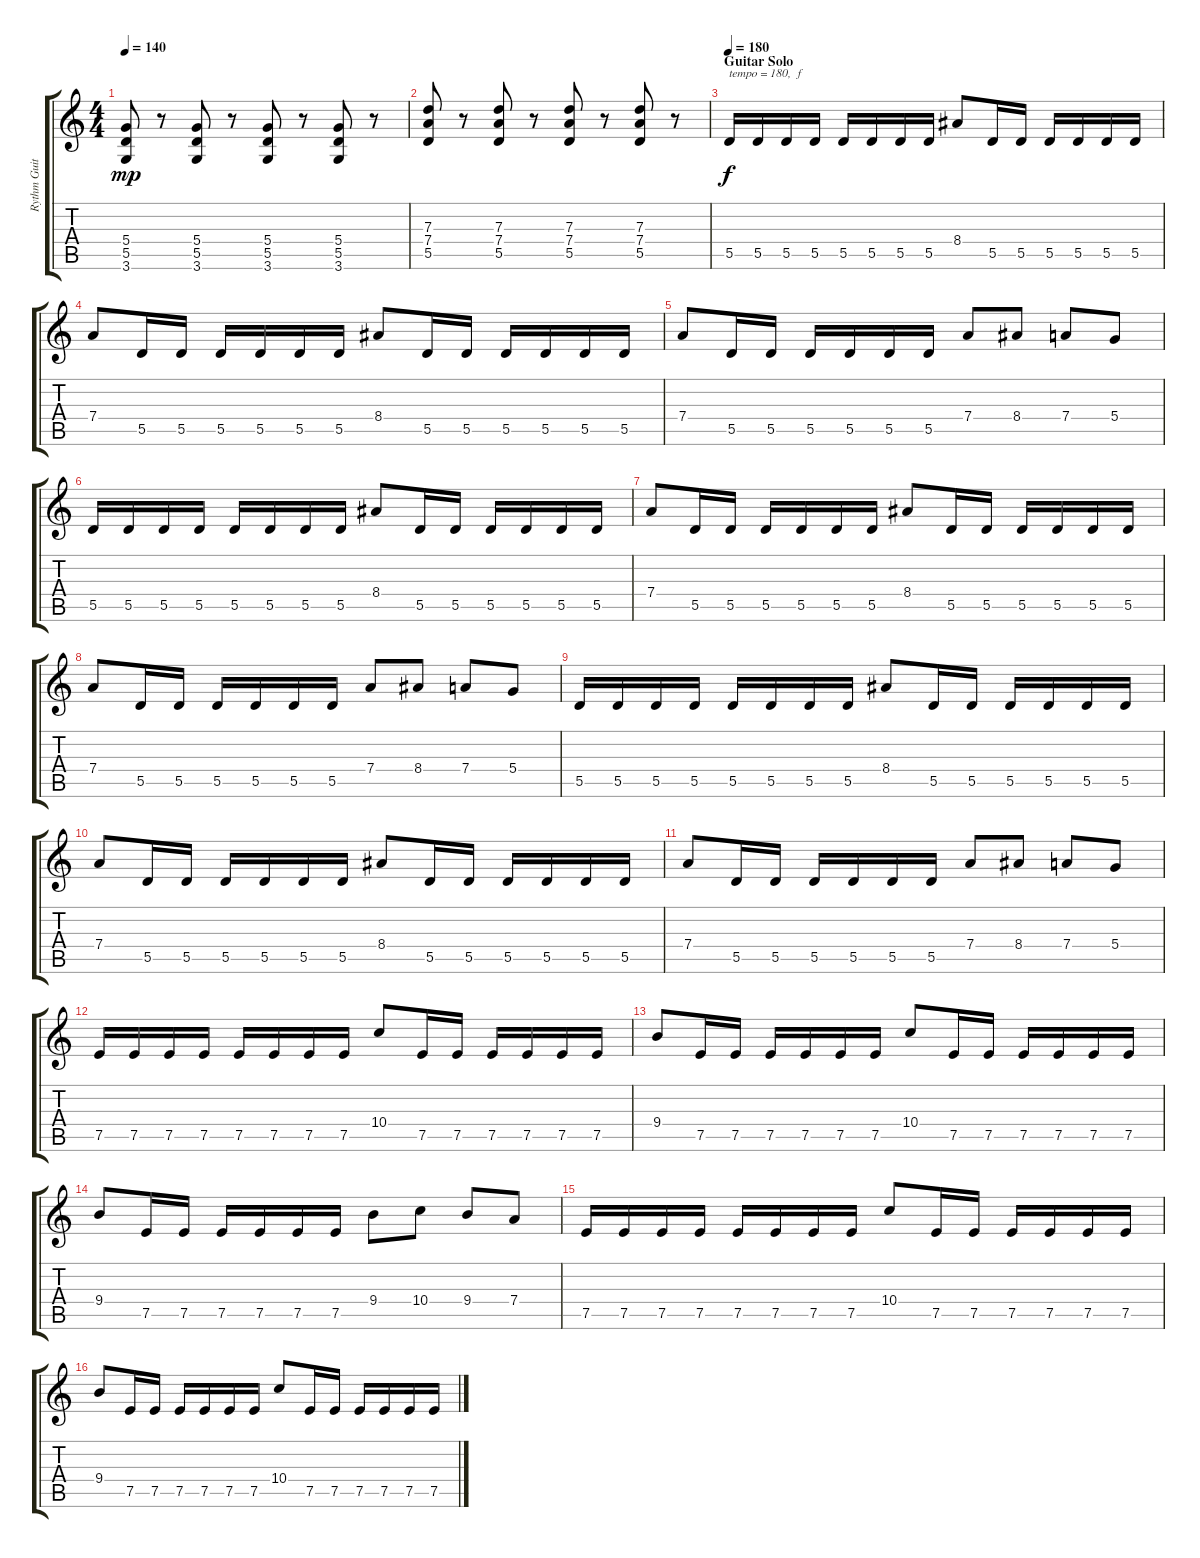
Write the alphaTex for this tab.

\track ("Rythm Guitar" "Rythm Guit") {instrument distortionguitar}
\staff {score tabs}
\tuning (E4 B3 G3 D3 A2 E2) {hide}
\ts (4 4)
\tempo 140
\clef g2
\ks c
(5.4 5.5 3.6).8{dy mp} r.8 (5.4 5.5 3.6).8 r.8 (5.4 5.5 3.6).8 r.8 (5.4 5.5 3.6).8 r.8 |
(7.3 7.4 5.5).8 r.8 (7.3 7.4 5.5).8 r.8 (7.3 7.4 5.5).8 r.8 (7.3 7.4 5.5).8 r.8 |
\section ("" "Guitar Solo")
\tempo 180
5.5.16{txt "tempo = 180,  f" dy f} 5.5.16 5.5.16 5.5.16 5.5.16 5.5.16 5.5.16 5.5.16 8.4.8 5.5.16 5.5.16 5.5.16 5.5.16 5.5.16 5.5.16 |
7.4.8 5.5.16 5.5.16 5.5.16 5.5.16 5.5.16 5.5.16 8.4.8 5.5.16 5.5.16 5.5.16 5.5.16 5.5.16 5.5.16 |
7.4.8 5.5.16 5.5.16 5.5.16 5.5.16 5.5.16 5.5.16 7.4.8 8.4.8 7.4.8 5.4.8 |
5.5.16 5.5.16 5.5.16 5.5.16 5.5.16 5.5.16 5.5.16 5.5.16 8.4.8 5.5.16 5.5.16 5.5.16 5.5.16 5.5.16 5.5.16 |
7.4.8 5.5.16 5.5.16 5.5.16 5.5.16 5.5.16 5.5.16 8.4.8 5.5.16 5.5.16 5.5.16 5.5.16 5.5.16 5.5.16 |
7.4.8 5.5.16 5.5.16 5.5.16 5.5.16 5.5.16 5.5.16 7.4.8 8.4.8 7.4.8 5.4.8 |
5.5.16 5.5.16 5.5.16 5.5.16 5.5.16 5.5.16 5.5.16 5.5.16 8.4.8 5.5.16 5.5.16 5.5.16 5.5.16 5.5.16 5.5.16 |
7.4.8 5.5.16 5.5.16 5.5.16 5.5.16 5.5.16 5.5.16 8.4.8 5.5.16 5.5.16 5.5.16 5.5.16 5.5.16 5.5.16 |
7.4.8 5.5.16 5.5.16 5.5.16 5.5.16 5.5.16 5.5.16 7.4.8 8.4.8 7.4.8 5.4.8 |
7.5.16 7.5.16 7.5.16 7.5.16 7.5.16 7.5.16 7.5.16 7.5.16 10.4.8 7.5.16 7.5.16 7.5.16 7.5.16 7.5.16 7.5.16 |
9.4.8 7.5.16 7.5.16 7.5.16 7.5.16 7.5.16 7.5.16 10.4.8 7.5.16 7.5.16 7.5.16 7.5.16 7.5.16 7.5.16 |
9.4.8 7.5.16 7.5.16 7.5.16 7.5.16 7.5.16 7.5.16 9.4.8 10.4.8 9.4.8 7.4.8 |
7.5.16 7.5.16 7.5.16 7.5.16 7.5.16 7.5.16 7.5.16 7.5.16 10.4.8 7.5.16 7.5.16 7.5.16 7.5.16 7.5.16 7.5.16 |
9.4.8 7.5.16 7.5.16 7.5.16 7.5.16 7.5.16 7.5.16 10.4.8 7.5.16 7.5.16 7.5.16 7.5.16 7.5.16 7.5.16
